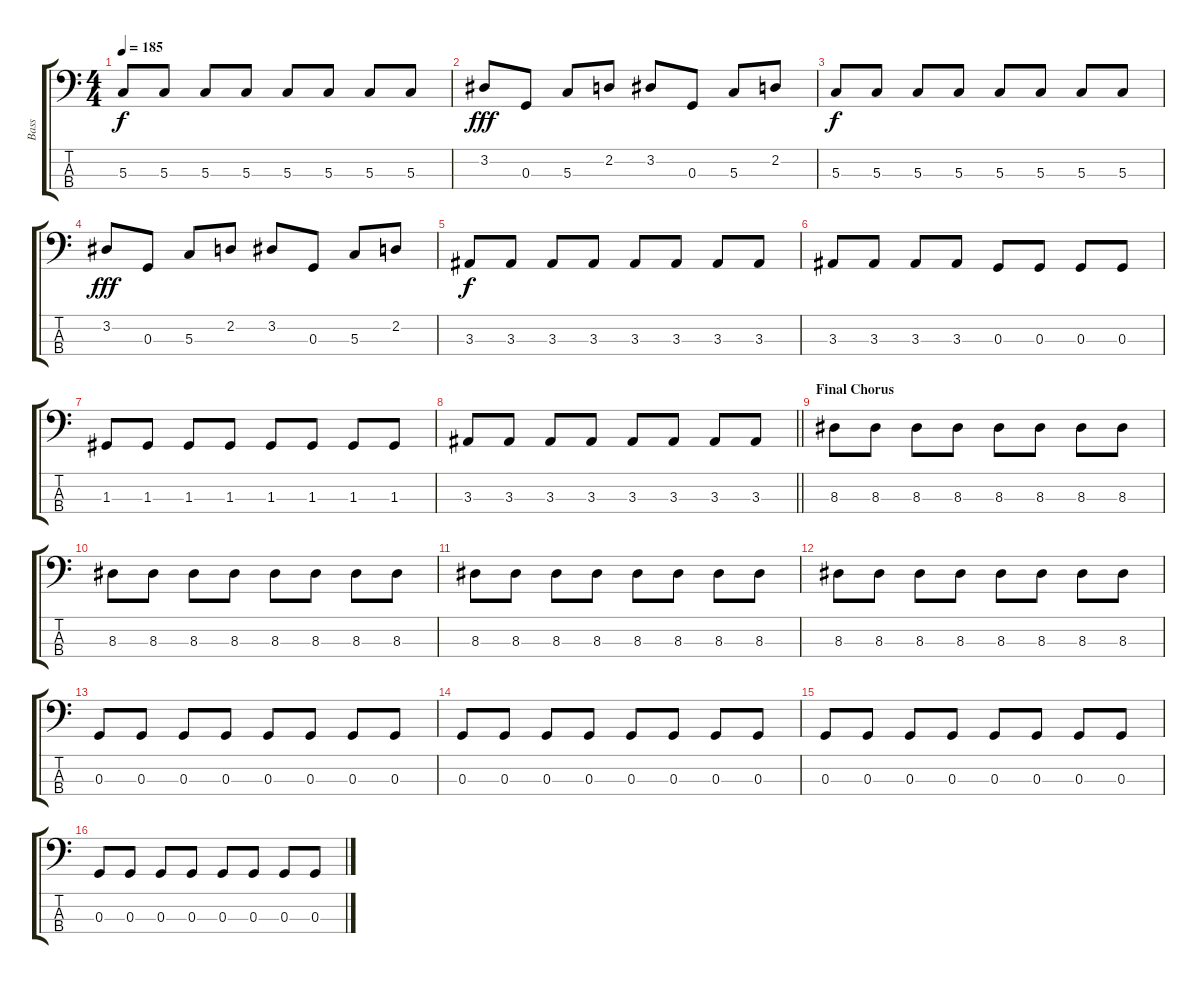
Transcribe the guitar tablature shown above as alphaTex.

\track ("Bass" "Bass") {instrument electricbassfinger}
\staff {score tabs}
\tuning (F2 C2 G1 C1) {hide}
\ts (4 4)
\tempo 185
\clef f4
\ks c
5.3.8{dy f} 5.3.8 5.3.8 5.3.8 5.3.8 5.3.8 5.3.8 5.3.8 |
3.2.8{dy fff} 0.3.8 5.3.8 2.2.8 3.2.8 0.3.8 5.3.8 2.2.8 |
5.3.8{dy f} 5.3.8 5.3.8 5.3.8 5.3.8 5.3.8 5.3.8 5.3.8 |
3.2.8{dy fff} 0.3.8 5.3.8 2.2.8 3.2.8 0.3.8 5.3.8 2.2.8 |
3.3.8{dy f} 3.3.8 3.3.8 3.3.8 3.3.8 3.3.8 3.3.8 3.3.8 |
3.3.8 3.3.8 3.3.8 3.3.8 0.3.8 0.3.8 0.3.8 0.3.8 |
1.3.8 1.3.8 1.3.8 1.3.8 1.3.8 1.3.8 1.3.8 1.3.8 |
\barLineRight lightlight
3.3.8 3.3.8 3.3.8 3.3.8 3.3.8 3.3.8 3.3.8 3.3.8 |
\section ("" "Final Chorus")
8.3.8 8.3.8 8.3.8 8.3.8 8.3.8 8.3.8 8.3.8 8.3.8 |
8.3.8 8.3.8 8.3.8 8.3.8 8.3.8 8.3.8 8.3.8 8.3.8 |
8.3.8 8.3.8 8.3.8 8.3.8 8.3.8 8.3.8 8.3.8 8.3.8 |
8.3.8 8.3.8 8.3.8 8.3.8 8.3.8 8.3.8 8.3.8 8.3.8 |
0.3.8 0.3.8 0.3.8 0.3.8 0.3.8 0.3.8 0.3.8 0.3.8 |
0.3.8 0.3.8 0.3.8 0.3.8 0.3.8 0.3.8 0.3.8 0.3.8 |
0.3.8 0.3.8 0.3.8 0.3.8 0.3.8 0.3.8 0.3.8 0.3.8 |
0.3.8 0.3.8 0.3.8 0.3.8 0.3.8 0.3.8 0.3.8 0.3.8
